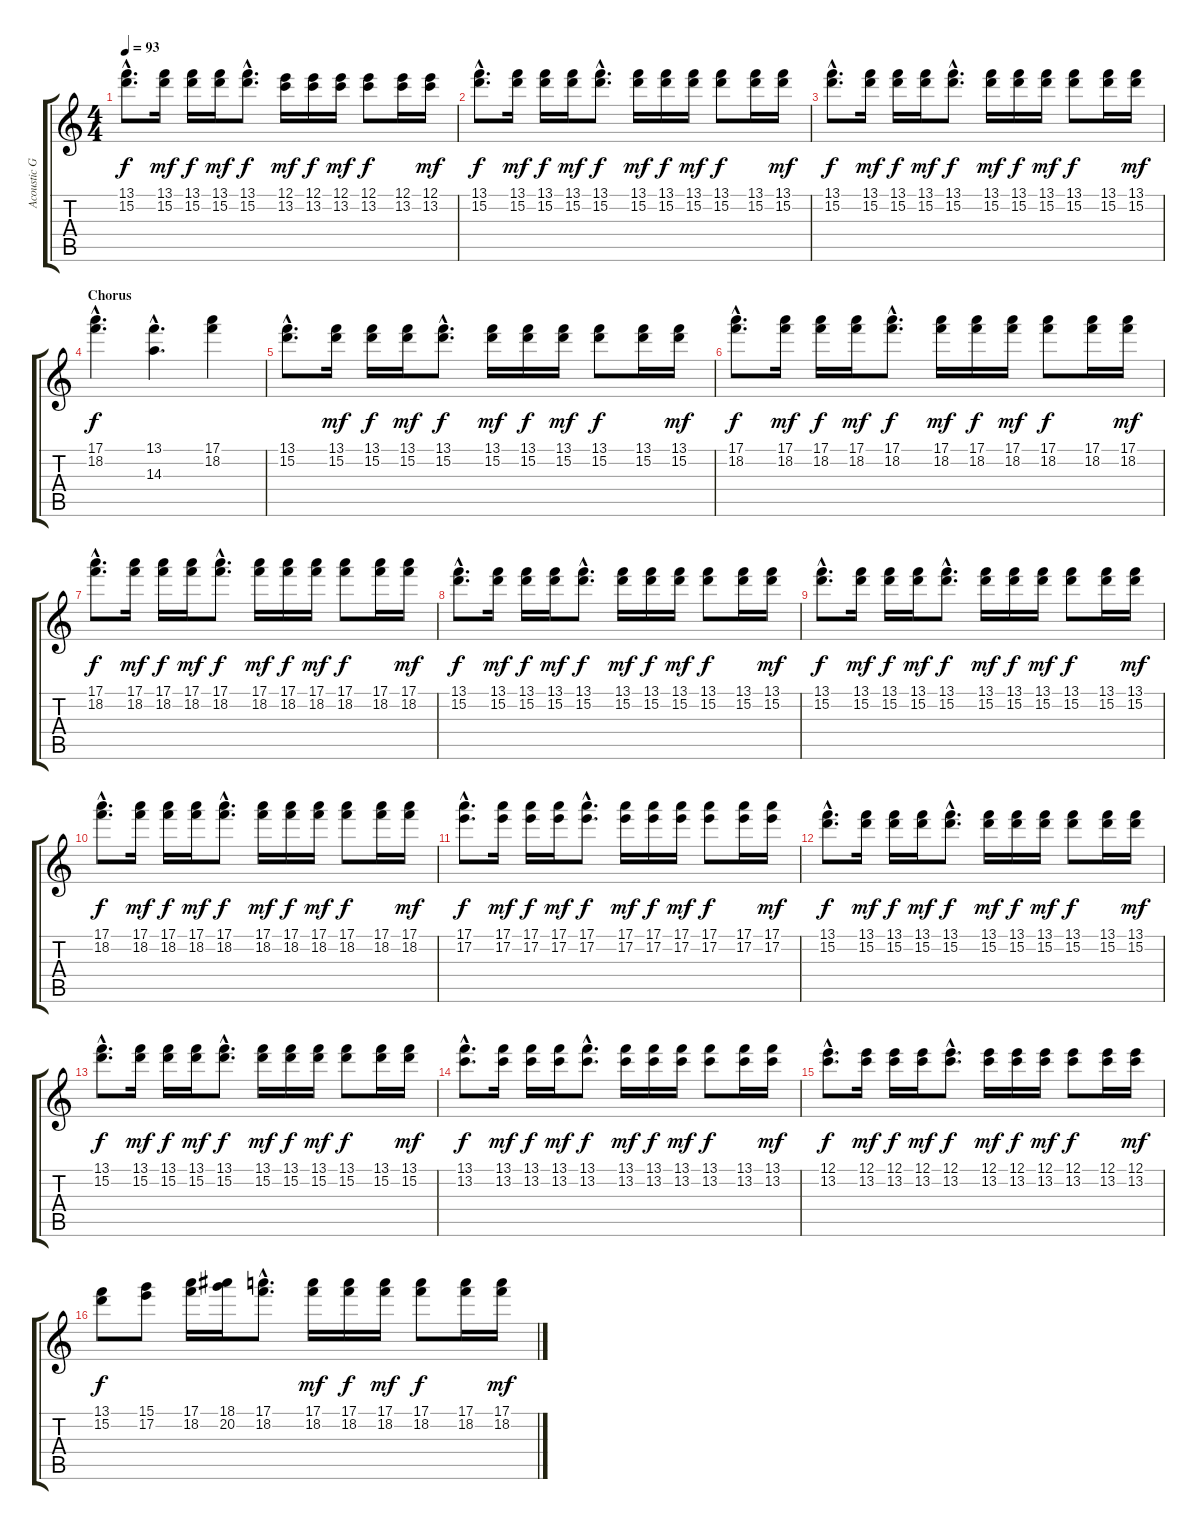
\track ("Acoustic Guitar" "Acoustic G") {instrument acousticguitarnylon}
\staff {score tabs}
\tuning (E4 B3 G3 D3 A2 E2) {hide}
\ts (4 4)
\tempo 93
\clef g2
\ks c
(13.1{hac} 15.2{hac}).8{d dy f} (13.1 15.2).16{dy mf} (13.1 15.2).16{dy f} (13.1 15.2).16{dy mf} (13.1{hac} 15.2{hac}).8{d dy f} (12.1 13.2).16{dy mf} (12.1 13.2).16{dy f} (12.1 13.2).16{dy mf} (12.1 13.2).8{dy f} (12.1 13.2).16 (12.1 13.2).16{dy mf} |
(13.1{hac} 15.2{hac}).8{d dy f} (13.1 15.2).16{dy mf} (13.1 15.2).16{dy f} (13.1 15.2).16{dy mf} (13.1{hac} 15.2{hac}).8{d dy f} (13.1 15.2).16{dy mf} (13.1 15.2).16{dy f} (13.1 15.2).16{dy mf} (13.1 15.2).8{dy f} (13.1 15.2).16 (13.1 15.2).16{dy mf} |
(13.1{hac} 15.2{hac}).8{d dy f} (13.1 15.2).16{dy mf} (13.1 15.2).16{dy f} (13.1 15.2).16{dy mf} (13.1{hac} 15.2{hac}).8{d dy f} (13.1 15.2).16{dy mf} (13.1 15.2).16{dy f} (13.1 15.2).16{dy mf} (13.1 15.2).8{dy f} (13.1 15.2).16 (13.1 15.2).16{dy mf} |
\section ("" "Chorus")
(17.1{hac} 18.2{hac}).4{d dy f} (13.1{hac} 14.3{hac}).4{d} (17.1 18.2).4 |
(13.1{hac} 15.2{hac}).8{d} (13.1 15.2).16{dy mf} (13.1 15.2).16{dy f} (13.1 15.2).16{dy mf} (13.1{hac} 15.2{hac}).8{d dy f} (13.1 15.2).16{dy mf} (13.1 15.2).16{dy f} (13.1 15.2).16{dy mf} (13.1 15.2).8{dy f} (13.1 15.2).16 (13.1 15.2).16{dy mf} |
(17.1{hac} 18.2{hac}).8{d dy f} (17.1 18.2).16{dy mf} (17.1 18.2).16{dy f} (17.1 18.2).16{dy mf} (17.1{hac} 18.2{hac}).8{d dy f} (17.1 18.2).16{dy mf} (17.1 18.2).16{dy f} (17.1 18.2).16{dy mf} (17.1 18.2).8{dy f} (17.1 18.2).16 (17.1 18.2).16{dy mf} |
(17.1{hac} 18.2{hac}).8{d dy f} (17.1 18.2).16{dy mf} (17.1 18.2).16{dy f} (17.1 18.2).16{dy mf} (17.1{hac} 18.2{hac}).8{d dy f} (17.1 18.2).16{dy mf} (17.1 18.2).16{dy f} (17.1 18.2).16{dy mf} (17.1 18.2).8{dy f} (17.1 18.2).16 (17.1 18.2).16{dy mf} |
(13.1{hac} 15.2{hac}).8{d dy f} (13.1 15.2).16{dy mf} (13.1 15.2).16{dy f} (13.1 15.2).16{dy mf} (13.1{hac} 15.2{hac}).8{d dy f} (13.1 15.2).16{dy mf} (13.1 15.2).16{dy f} (13.1 15.2).16{dy mf} (13.1 15.2).8{dy f} (13.1 15.2).16 (13.1 15.2).16{dy mf} |
(13.1{hac} 15.2{hac}).8{d dy f} (13.1 15.2).16{dy mf} (13.1 15.2).16{dy f} (13.1 15.2).16{dy mf} (13.1{hac} 15.2{hac}).8{d dy f} (13.1 15.2).16{dy mf} (13.1 15.2).16{dy f} (13.1 15.2).16{dy mf} (13.1 15.2).8{dy f} (13.1 15.2).16 (13.1 15.2).16{dy mf} |
(17.1{hac} 18.2{hac}).8{d dy f} (17.1 18.2).16{dy mf} (17.1 18.2).16{dy f} (17.1 18.2).16{dy mf} (17.1{hac} 18.2{hac}).8{d dy f} (17.1 18.2).16{dy mf} (17.1 18.2).16{dy f} (17.1 18.2).16{dy mf} (17.1 18.2).8{dy f} (17.1 18.2).16 (17.1 18.2).16{dy mf} |
(17.1{hac} 17.2{hac}).8{d dy f} (17.1 17.2).16{dy mf} (17.1 17.2).16{dy f} (17.1 17.2).16{dy mf} (17.1{hac} 17.2{hac}).8{d dy f} (17.1 17.2).16{dy mf} (17.1 17.2).16{dy f} (17.1 17.2).16{dy mf} (17.1 17.2).8{dy f} (17.1 17.2).16 (17.1 17.2).16{dy mf} |
(13.1{hac} 15.2{hac}).8{d dy f} (13.1 15.2).16{dy mf} (13.1 15.2).16{dy f} (13.1 15.2).16{dy mf} (13.1{hac} 15.2{hac}).8{d dy f} (13.1 15.2).16{dy mf} (13.1 15.2).16{dy f} (13.1 15.2).16{dy mf} (13.1 15.2).8{dy f} (13.1 15.2).16 (13.1 15.2).16{dy mf} |
(13.1{hac} 15.2{hac}).8{d dy f} (13.1 15.2).16{dy mf} (13.1 15.2).16{dy f} (13.1 15.2).16{dy mf} (13.1{hac} 15.2{hac}).8{d dy f} (13.1 15.2).16{dy mf} (13.1 15.2).16{dy f} (13.1 15.2).16{dy mf} (13.1 15.2).8{dy f} (13.1 15.2).16 (13.1 15.2).16{dy mf} |
(13.1{hac} 13.2{hac}).8{d dy f} (13.1 13.2).16{dy mf} (13.1 13.2).16{dy f} (13.1 13.2).16{dy mf} (13.1{hac} 13.2{hac}).8{d dy f} (13.1 13.2).16{dy mf} (13.1 13.2).16{dy f} (13.1 13.2).16{dy mf} (13.1 13.2).8{dy f} (13.1 13.2).16 (13.1 13.2).16{dy mf} |
(12.1{hac} 13.2{hac}).8{d dy f} (12.1 13.2).16{dy mf} (12.1 13.2).16{dy f} (12.1 13.2).16{dy mf} (12.1{hac} 13.2{hac}).8{d dy f} (12.1 13.2).16{dy mf} (12.1 13.2).16{dy f} (12.1 13.2).16{dy mf} (12.1 13.2).8{dy f} (12.1 13.2).16 (12.1 13.2).16{dy mf} |
(13.1 15.2).8{dy f} (15.1 17.2).8 (17.1 18.2).16 (18.1 20.2).16 (17.1{hac} 18.2{hac}).8{d} (17.1 18.2).16{dy mf} (17.1 18.2).16{dy f} (17.1 18.2).16{dy mf} (17.1 18.2).8{dy f} (17.1 18.2).16 (17.1 18.2).16{dy mf}
